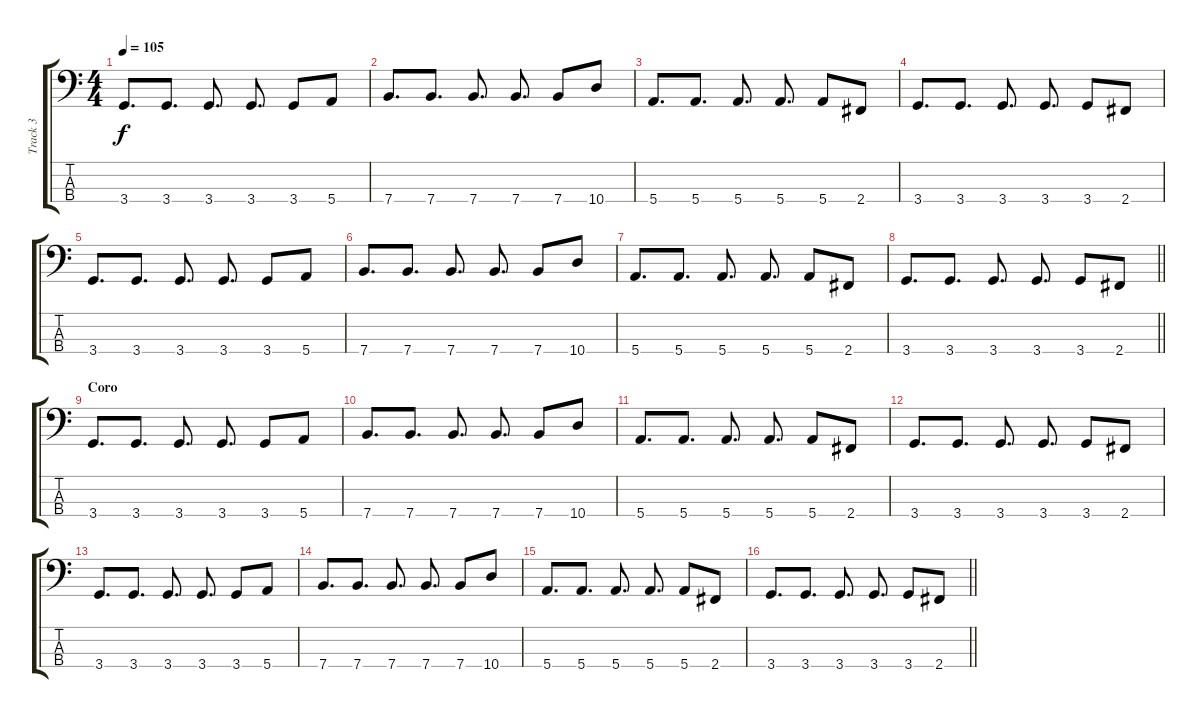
\track ("Track 3" "Track 3") {instrument electricbassfinger}
\staff {score tabs}
\tuning (G2 D2 A1 E1) {hide}
\ts (4 4)
\tempo 105
\clef f4
\ks c
3.4.8{d dy f} 3.4.8{d} 3.4.8{d} 3.4.8{d} 3.4.8 5.4.8 |
7.4.8{d} 7.4.8{d} 7.4.8{d} 7.4.8{d} 7.4.8 10.4.8 |
5.4.8{d} 5.4.8{d} 5.4.8{d} 5.4.8{d} 5.4.8 2.4.8 |
3.4.8{d} 3.4.8{d} 3.4.8{d} 3.4.8{d} 3.4.8 2.4.8 |
3.4.8{d} 3.4.8{d} 3.4.8{d} 3.4.8{d} 3.4.8 5.4.8 |
7.4.8{d} 7.4.8{d} 7.4.8{d} 7.4.8{d} 7.4.8 10.4.8 |
5.4.8{d} 5.4.8{d} 5.4.8{d} 5.4.8{d} 5.4.8 2.4.8 |
\barLineRight lightlight
3.4.8{d} 3.4.8{d} 3.4.8{d} 3.4.8{d} 3.4.8 2.4.8 |
\section ("" "Coro")
3.4.8{d} 3.4.8{d} 3.4.8{d} 3.4.8{d} 3.4.8 5.4.8 |
7.4.8{d} 7.4.8{d} 7.4.8{d} 7.4.8{d} 7.4.8 10.4.8 |
5.4.8{d} 5.4.8{d} 5.4.8{d} 5.4.8{d} 5.4.8 2.4.8 |
3.4.8{d} 3.4.8{d} 3.4.8{d} 3.4.8{d} 3.4.8 2.4.8 |
3.4.8{d} 3.4.8{d} 3.4.8{d} 3.4.8{d} 3.4.8 5.4.8 |
7.4.8{d} 7.4.8{d} 7.4.8{d} 7.4.8{d} 7.4.8 10.4.8 |
5.4.8{d} 5.4.8{d} 5.4.8{d} 5.4.8{d} 5.4.8 2.4.8 |
\barLineRight lightlight
3.4.8{d} 3.4.8{d} 3.4.8{d} 3.4.8{d} 3.4.8 2.4.8
